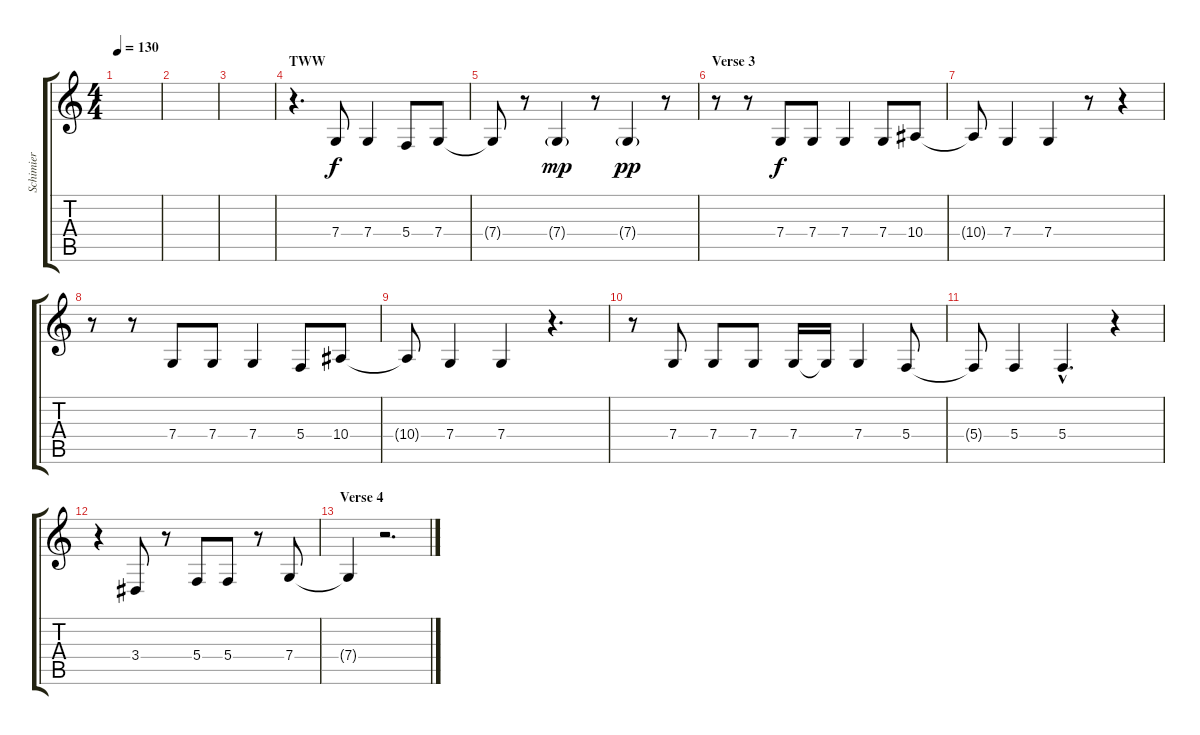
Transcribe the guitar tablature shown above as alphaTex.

\track ("Schimier" "Schimier") {instrument brasssection}
\staff {score tabs}
\tuning (D4 A3 F3 C3 G2 D2) {hide}
\ts (4 4)
\tempo 130
\clef g2
\ks c
|
|
|
\section ("" "TWW")
r.4{d} 7.4.8 7.4.4 5.4.8 7.4.8 |
7.4{t}.8 r.8 7.4{g}.4{dy mp} r.8 7.4{g}.4{dy pp} r.8 |
\section ("" "Verse 3")
r.8 r.8 7.4.8{dy f} 7.4.8 7.4.4 7.4.8 10.4.8 |
10.4{t}.8 7.4.4 7.4.4 r.8 r.4 |
r.8 r.8 7.4.8 7.4.8 7.4.4 5.4.8 10.4.8 |
10.4{t}.8 7.4.4 7.4.4 r.4{d} |
r.8 7.4.8 7.4.8 7.4.8 7.4.16 7.4{t}.16 7.4.4 5.4.8 |
5.4{t}.8 5.4.4 5.4{hac}.4{d} r.4 |
r.4 3.4.8 r.8 5.4.8 5.4.8 r.8 7.4.8 |
\section ("" "Verse 4")
7.4{t}.4 r.2{d}
